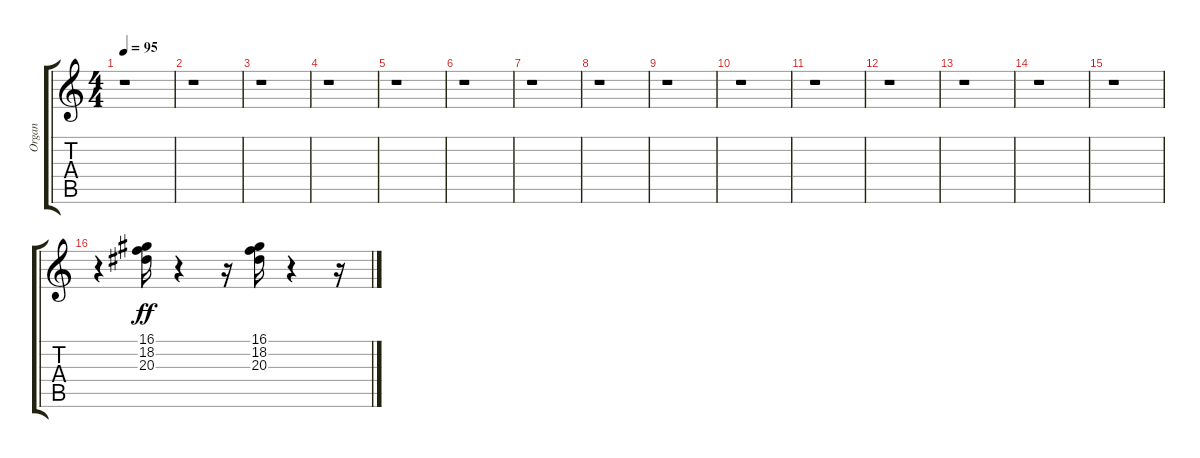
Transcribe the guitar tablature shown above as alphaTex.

\track ("Organ" "Organ") {instrument drawbarorgan}
\staff {score tabs}
\tuning (E4 B3 G3 D3 A2 E2) {hide}
\ts (4 4)
\tempo 95
\clef g2
\ks c
r.1{dy mf} |
r.1 |
r.1 |
r.1 |
r.1 |
r.1 |
r.1 |
r.1 |
r.1 |
r.1 |
r.1 |
r.1 |
r.1 |
r.1 |
r.1 |
r.4 (16.1 18.2 20.3).16{dy ff} r.4 r.16 (16.1 18.2 20.3).16 r.4 r.16
